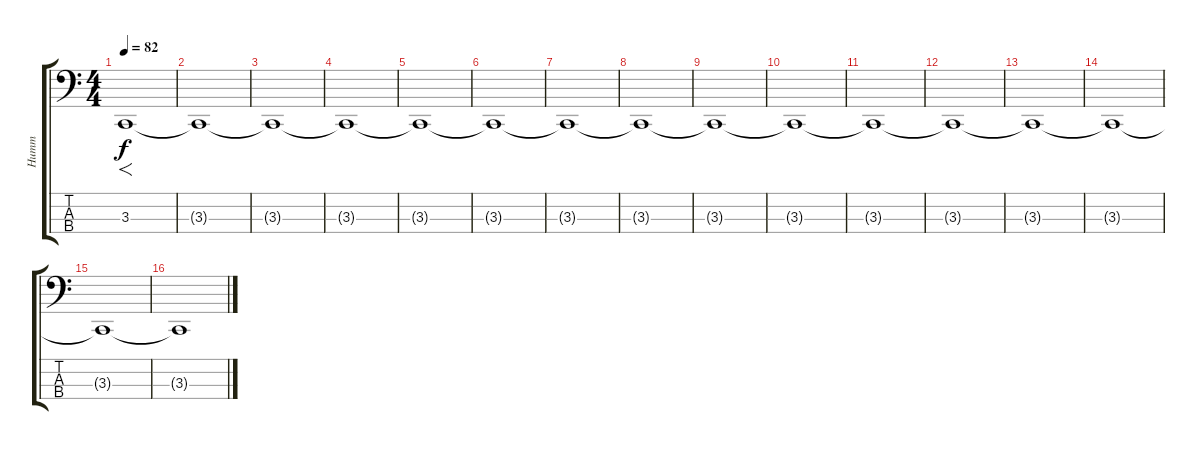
\track ("Humm" "Humm") {instrument synthvoice}
\staff {score tabs}
\tuning (G2 D2 A1 E1) {hide}
\ts (4 4)
\tempo 82
\clef f4
\ks c
3.3.1{f dy f instrument synthvoice} |
3.3{t}.1 |
3.3{t}.1 |
3.3{t}.1 |
3.3{t}.1 |
3.3{t}.1 |
3.3{t}.1 |
3.3{t}.1 |
3.3{t}.1 |
3.3{t}.1 |
3.3{t}.1 |
3.3{t}.1 |
3.3{t}.1 |
3.3{t}.1 |
3.3{t}.1 |
3.3{t}.1
